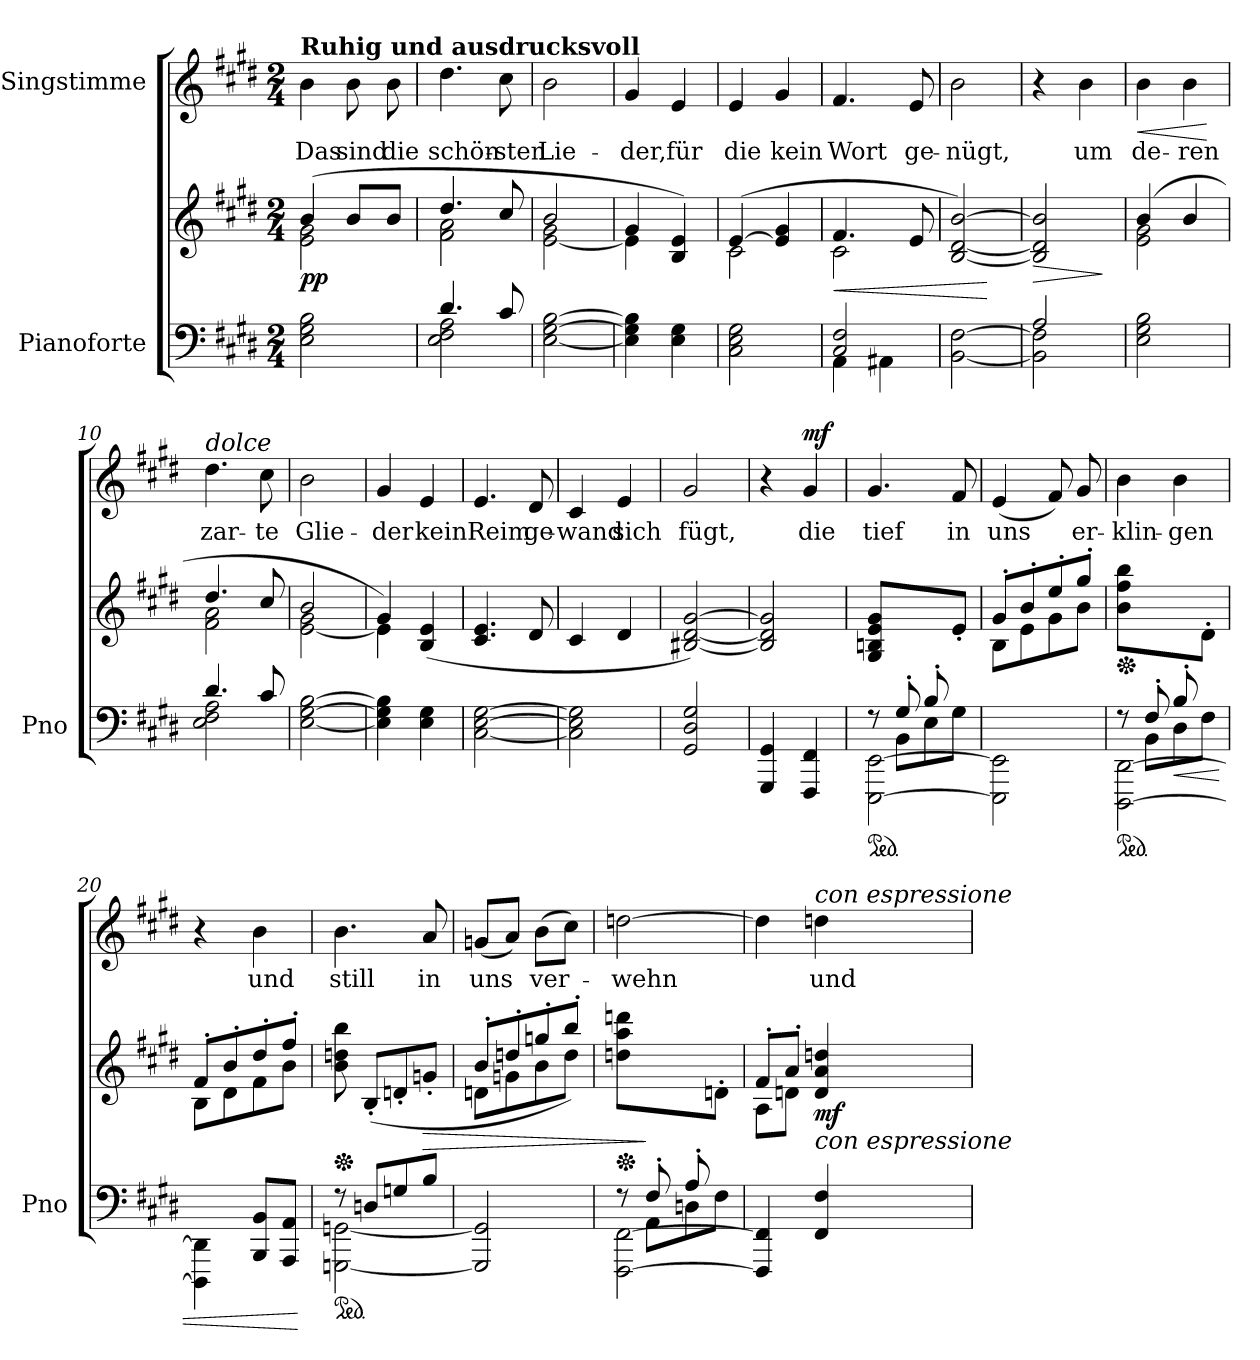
**kern	**kern	**dynam	**kern	**text	**dynam
*part2	*part2	*part2	*part1	*part1	*part1
*staff3	*staff2	*staff2/3	*staff1	*staff1	*staff1
*I"Pianoforte	*	*	*I"Singstimme	*	*
*I'Pno	*	*	*	*	*
*clefF4	*clefG2	*	*clefG2	*	*
*k[f#c#g#d#]	*k[f#c#g#d#]	*	*k[f#c#g#d#]	*	*
*M2/4	*M2/4	*	*M2/4	*	*
=1	=1	=1	=1	=1	=1
*	*^	*	*	*	*
!	!	!	!	!LO:TX:a:B:t=Ruhig und ausdrucksvoll	!	!
!	!	!	!LO:DY:b	!	!LO:LY:b	!
2E\ 2G#\ 2B\	(4b/	2e\ 2g#\	pp	4b\	Das	.
!	!	!	!	!	!LO:LY:b	!
.	8b/L	.	.	8b\	sind	.
!	!	!	!	!	!LO:LY:b	!
.	8b/J	.	.	8b\	die	.
=2	=2	=2	=2	=2	=2	=2
*^	*	*	*	*	*	*
!	!	!	!	!	!	!LO:LY:b	!
4.d#/	2E\ 2F#\ 2A\	4.dd#/	2f#\ 2a\	.	4.dd#\	schön-	.
!	!	!	!	!	!	!LO:LY:b	!
8c#/	.	8cc#/	.	.	8cc#\	-sten	.
*v	*v	*	*	*	*	*	*
=3	=3	=3	=3	=3	=3	=3
!	!	!	!	!	!LO:LY:b	!
[2E\ [2G#\ [2B\	2b/	[2e\ 2g#\	.	2b\	Lie-	.
=4	=4	=4	=4	=4	=4	=4
!	!	!	!	!	!LO:LY:b	!
4E\] 4G#\] 4B\]	4g#/	4e\]	.	4g#/	-der,	.
!	!	!	!	!	!LO:LY:b	!
4E\ 4G#\	4B/ 4e/)	4ryy	.	4e/	für	.
=5	=5	=5	=5	=5	=5	=5
!	!	!	!	!	!LO:LY:b	!
2C#\ 2E\ 2G#\	([<4e/	2c#\	.	4e/	die	.
!	!	!	!	!	!LO:LY:b	!
.	4e/] 4g#/	.	.	4g#/	kein	.
=6	=6	=6	=6	=6	=6	=6
*^	*	*	*	*	*	*
!	!	!	!	!LO:HP:b	!	!LO:LY:b	!
2C#/ 2F#/	4AA\	4.f#/	2c#\	<	4.f#/	Wort	.
.	4AA#X\	.	.	.	.	.	.
!	!	!	!	!	!	!LO:LY:b	!
.	.	8e/	.	.	8e/	ge-	.
*v	*v	*	*	*	*	*	*
*	*v	*v	*	*	*	*
!!LO:LB:g=z
=7	=7	=7	=7	=7	=7
!	!	!	!	!LO:LY:b	!
[2BB\ [2F#\	[2B/ [2d#/ [2b/)	.	2b\	-nügt,	.
.	.	[	.	.	.
=8	=8	=8	=8	=8	=8
*^	*	*	*	*	*
!	!	!	!LO:HP:b	!	!	!
2A/	2BB\] 2F#\]	2B/] 2d#/] 2b/]	>	4r	.	.
!	!	!	!	!	!LO:LY:b	!
.	.	.	.	4b\	um	.
*v	*v	*	*	*	*	*
.	.	]	.	.	.
=9	=9	=9	=9	=9	=9
*	*^	*	*	*	*
!	!	!	!	!	!LO:LY:b	!LO:HP:b
2E\ 2G#\ 2B\	(4b/	2e\ 2g#\	.	4b\	de-	<
!	!	!	!	!	!LO:LY:b	!
.	4b/	.	.	4b\	-ren	.
*	*v	*v	*	*	*	*
.	.	.	.	.	[
=10	=10	=10	=10	=10	=10
*^	*^	*	*	*	*
!	!	!	!	!	!LO:TX:a:i:t=dolce	!	!
!	!	!	!	!	!	!LO:LY:b	!
4.d#/	2E\ 2F#\ 2A\	4.dd#/	2f#\ 2a\	.	4.dd#\	zar-	.
!	!	!	!	!	!	!LO:LY:b	!
8c#/	.	8cc#/	.	.	8cc#\	-te	.
*v	*v	*	*	*	*	*	*
=11	=11	=11	=11	=11	=11	=11
!	!	!	!	!	!LO:LY:b	!
[2E\ [>2G#\ [>2B\	2b/	[2e\ 2g#\	.	2b\	Glie-	.
=12	=12	=12	=12	=12	=12	=12
!	!	!	!	!	!LO:LY:b	!
4E\] 4G#\] 4B\]	4g#/)	4e\]	.	4g#/	-der	.
!	!	!	!	!	!LO:LY:b	!
4E\ 4G#\	(>4B/ 4e/	4ryy	.	4e/	kein	.
=13	=13	=13	=13	=13	=13	=13
!	!	!	!	!	!LO:LY:b	!
*	*v	*v	*	*	*	*
[2C#\ [>2E\ [>2G#\	4.c#/ 4.e/	.	4.e/	Reim	.
!	!	!	!	!LO:LY:b	!
.	8d#/	.	8d#/	ge-	.
!!LO:LB:g=z
=14	=14	=14	=14	=14	=14
!	!	!	!	!LO:LY:b	!
2C#\] 2E\] 2G#\]	4c#/	.	4c#/	-wand	.
!	!	!	!	!LO:LY:b	!
.	4d#/	.	4e/	sich	.
=15	=15	=15	=15	=15	=15
!	!	!	!	!LO:LY:b	!
2GG#/ 2D#/ 2G#/	[<2B#X/ [<2d#/ [2g#/)	.	2g#/	fügt,	.
=16	=16	=16	=16	=16	=16
4GGG#/ 4GG#/	2B#/] 2d#/] 2g#/]	.	4r	.	.
!	!	!	!	!LO:LY:b	!LO:DY:a
4FFF#/ 4FF#/	.	.	4g#/	die	mf
=17	=17	=17	=17	=17	=17
*^	*	*	*	*	*
*ped	*	*	*	*	*	*
*	*^	*	*	*	*	*
!	!	!	!	!	!	!LO:LY:b	!
8ryy	8r	[2EEE\ [2EE\	8G#/ 8Bn/ 8e/ 8g#/	.	4.g#/	tief	.
(8G#'>/L	8BB\L	.	4ryy	.	.	.	.
8B'>/	8E\	.	.	.	.	.	.
!	!	!	!	!	!	!LO:LY:b	!
8ryy	8G#\J	.	8e'>/J	.	8f#/	in	.
*	*v	*v	*	*	*	*	*
=18	=18	=18	=18	=18	=18	=18
*	*	*^	*	*	*	*
!	!	!	!	!	!	!LO:LY:b	!
*v	*v	*	*	*	*	*	*
2EEE\] 2EE\]	8g#'>/L	8B\L	.	(4e/	uns	.
.	8b'>/	8e\	.	.	.	.
.	8ee'>/	8g#\	.	8f#/)	.	.
!	!	!	!	!	!LO:LY:b	!
.	8gg#'>/J)	8b\J	.	8g#/	er-	.
*	*v	*v	*	*	*	*
=19	=19	=19	=19	=19	=19
*^	*	*	*	*	*
*ped	*	*	*	*	*	*
*	*^	*	*	*	*	*
*	*	*	*Xped	*	*	*	*
*	*	*	*^	*	*	*	*
!	!	!	!	!	!	!	!LO:LY:b	!
*	*	*	*v	*v	*	*	*	*
8ryy	8r	[2DDD#\ [2DD#\	8b\ 8ff#\ 8bb\	.	4b\	-klin-	.
(8F#'>/L	8BB\L	.	4ryy	.	.	.	.
!	!	!	!	!LO:HP:b=2	!	!LO:LY:b	!
8B'>/	8D#\	.	.	<	4b\	-gen	.
8ryy	8F#\J	.	8d#'\J	.	.	.	.
*v	*v	*v	*	*	*	*	*
=20	=20	=20	=20	=20	=20
*	*^	*	*	*	*
4DDD#\] 4DD#\]	8f#'>/L	8B\L	.	4r	.	.
.	8b'>/	8d#\	.	.	.	.
!	!	!	!	!	!LO:LY:b	!
8BBB/ 8BB/L	8dd#'>/	8f#\	.	4b\	und	.
8AAA/ 8AA/J	8ff#'>/J)	8b\J	.	.	.	.
*	*v	*v	*	*	*	*
.	.	[	.	.	.
!!LO:PB:g=z
=21	=21	=21	=21	=21	=21
*ped	*	*	*	*	*
*^	*	*	*	*	*
*	*	*Xped	*	*	*	*
!	!	!	!	!	!LO:LY:b	!
8r	[2GGGn\ [2GGn\	8b\ 8ddn\ 8bb\	.	4.b\	still	.
8Dn/L	.	(>8B'>/L	.	.	.	.
8Gn/	.	8dn'>/	.	.	.	.
!	!	!	!LO:HP:b	!	!LO:LY:b	!
8B/J	.	8gn'>/J	>	8a/	in	.
*v	*v	*	*	*	*	*
=22	=22	=22	=22	=22	=22
*	*^	*	*	*	*
!	!	!	!	!	!LO:LY:b	!
2GGG/] 2GG/]	8b'>/L	8dn\L	.	(8gn/L	uns	.
.	8ddn'>/	8gn\	.	8a/J)	.	.
!	!	!	!	!	!LO:LY:b	!
.	8ggn'>/	8b\	.	(8b\L	ver-	.
.	8bb'>/J)	8dd\J	.	8cc#\J)	.	.
*	*v	*v	*	*	*	*
=23	=23	=23	=23	=23	=23
*^	*	*	*	*	*
*	*^	*	*	*	*	*
*	*	*	*Xped	*	*	*	*
*	*	*	*^	*	*	*	*
!	!	!	!	!	!	!	!LO:LY:b	!
*	*	*	*v	*v	*	*	*	*
8ryy	8r	[2FFF#\ [2FF#\	8ddn\ 8aa\ 8dddn\	.	[2ddn\	-wehn	.
(8F#'>/L	8AA\L	.	4ryy	]	.	.	.
8A'>/	8Dn\	.	.	.	.	.	.
8ryy	8F#\J	.	8dn'\J	.	.	.	.
*	*v	*v	*	*	*	*	*
=24	=24	=24	=24	=24	=24	=24
*	*	*^	*	*	*	*
4ryy	4FFF#/] 4FF#/]	8f#'>/L	8A\L	.	4dd\]	.	.
.	.	8a'>/J)	8dn\J	.	.	.	.
!	!	!	!	!	!LO:TX:a:i:t=con espressione	!	!
!	!	!LO:TX:b:i:t=con espressione	!	!	!	!	!
!	!	!	!	!LO:DY:b	!	!LO:LY:b	!
4FF#/ 4F#/	4ryy	4d/ 4a/ 4ddn/	4ryy	mf	4ddn\	und	.
*v	*v	*	*	*	*	*	*
*	*v	*v	*	*	*	*
=	=	=	=	=	=
*-	*-	*-	*-	*-	*-
